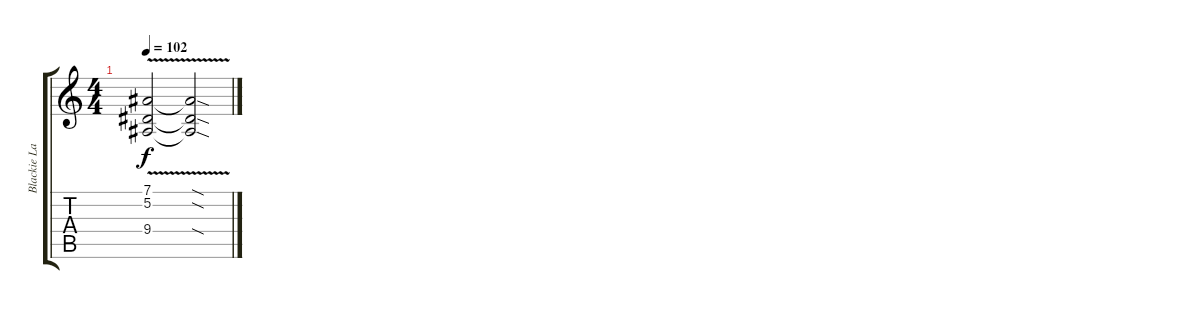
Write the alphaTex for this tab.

\track ("Blackie Lawless (vocals)" "Blackie La") {instrument oboe}
\staff {score tabs}
\tuning (Eb4 Bb3 Gb3 Db3 Ab2 Eb2) {hide}
\ts (4 4)
\tempo 102
\clef g2
\ks c
(7.1{v t} 5.2{v t} 9.4{v t}).2{dy f} (7.1{sod t} 5.2{sod t} 9.4{sod t}).2
